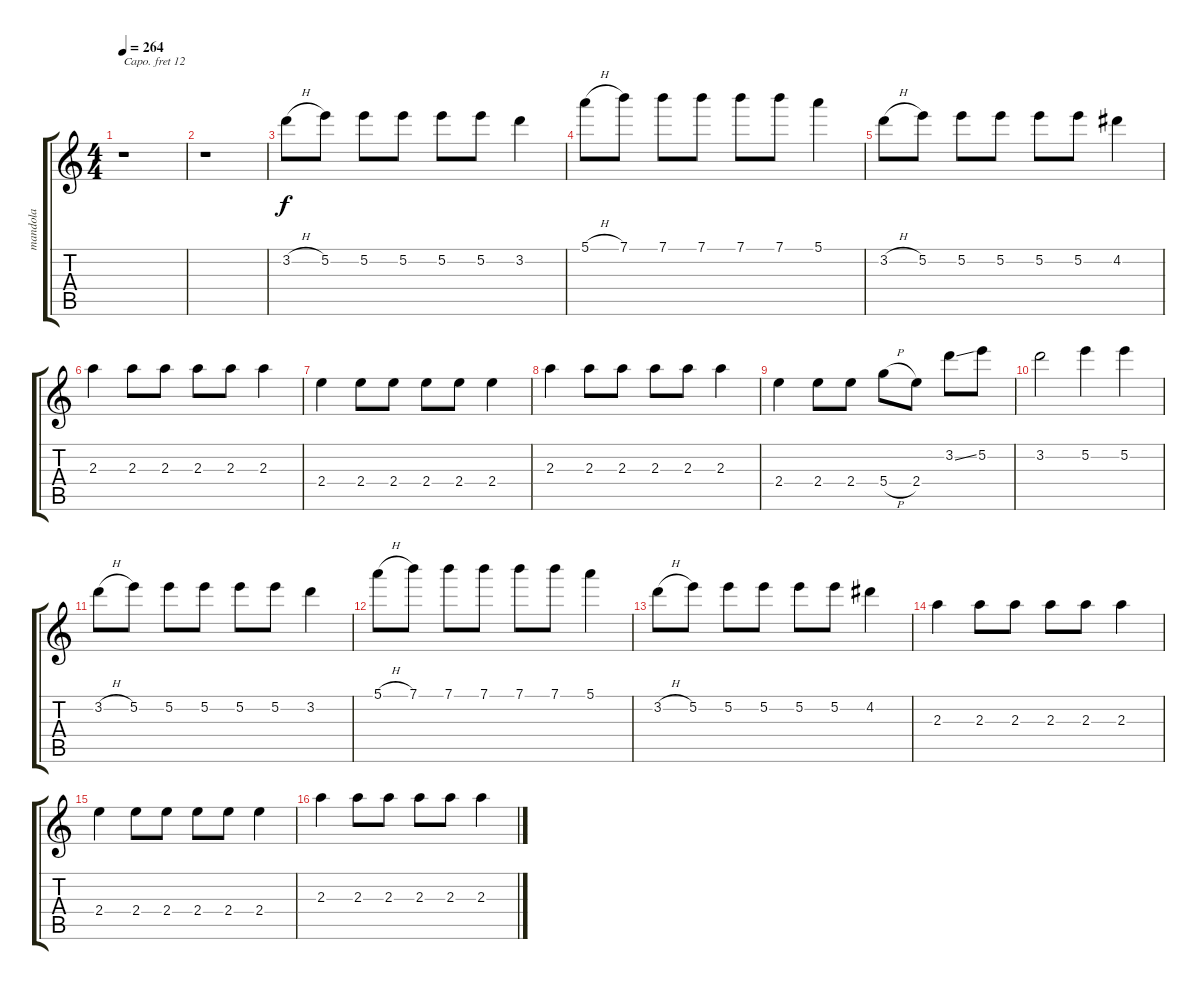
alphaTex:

\track ("mandola" "mandola") {instrument banjo}
\staff {score tabs}
\capo 12
\tuning (E4 B3 G3 D3 A2 E2) {hide}
\displaytranspose 12
\ts (4 4)
\tempo 264
\clef g2
\ks c
r.1{dy f} |
r.1 |
3.2{h}.8 5.2.8 5.2.8 5.2.8 5.2.8 5.2.8 3.2.4 |
5.1{h}.8 7.1.8 7.1.8 7.1.8 7.1.8 7.1.8 5.1.4 |
3.2{h}.8 5.2.8 5.2.8 5.2.8 5.2.8 5.2.8 4.2.4 |
2.3.4 2.3.8 2.3.8 2.3.8 2.3.8 2.3.4 |
2.4.4 2.4.8 2.4.8 2.4.8 2.4.8 2.4.4 |
2.3.4 2.3.8 2.3.8 2.3.8 2.3.8 2.3.4 |
2.4.4 2.4.8 2.4.8 5.4{h}.8 2.4.8 3.2{ss}.8 5.2.8 |
3.2.2 5.2.4 5.2.4 |
3.2{h}.8 5.2.8 5.2.8 5.2.8 5.2.8 5.2.8 3.2.4 |
5.1{h}.8 7.1.8 7.1.8 7.1.8 7.1.8 7.1.8 5.1.4 |
3.2{h}.8 5.2.8 5.2.8 5.2.8 5.2.8 5.2.8 4.2.4 |
2.3.4 2.3.8 2.3.8 2.3.8 2.3.8 2.3.4 |
2.4.4 2.4.8 2.4.8 2.4.8 2.4.8 2.4.4 |
2.3.4 2.3.8 2.3.8 2.3.8 2.3.8 2.3.4
